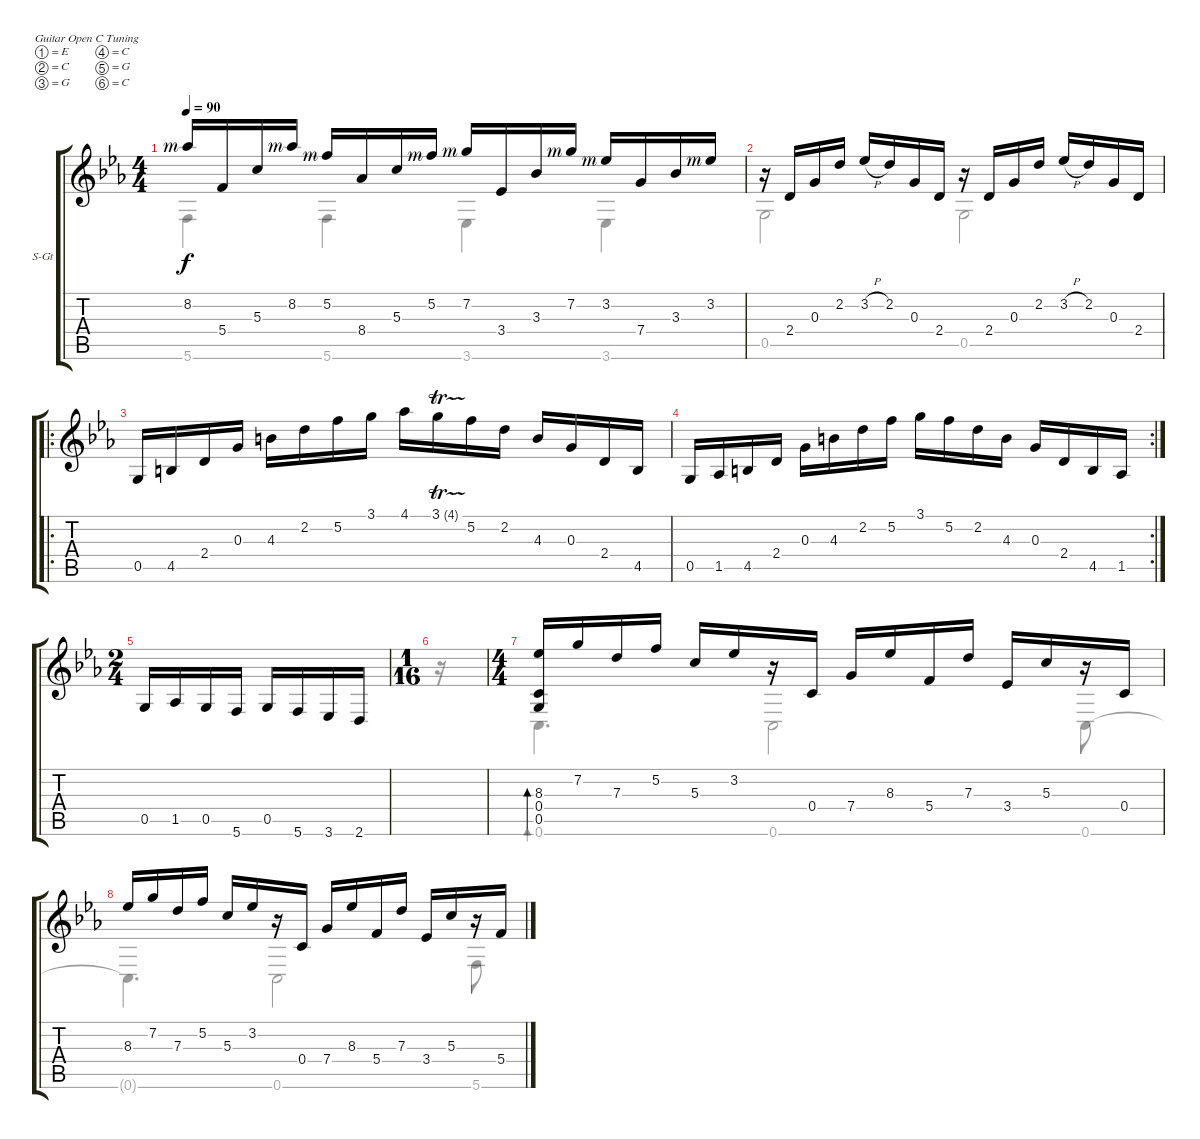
\bracketExtendMode groupsimilarinstruments
\firstSystemTrackNameOrientation horizontal
\otherSystemsTrackNameOrientation horizontal
\track ("Track 1" "S-Gt") {instrument acousticguitarsteel}
\staff {score tabs}
\tuning (E4 C4 G3 C3 G2 C2)
\voice
\ts (4 4)
\tempo 90
\clef g2
\ks cminor
8.2{rf 3}.16{dy f} 5.4.16 5.3.16 8.2{rf 3}.16 5.2{rf 3}.16 8.4.16 5.3.16 5.2{rf 3}.16 7.2{rf 3}.16 3.4.16 3.3.16 7.2{rf 3}.16 3.2{rf 3}.16 7.4.16 3.3.16 3.2{rf 3}.16 |
r.16 2.4.16 0.3.16 2.2.16 3.2{h}.16 2.2.16 0.3.16 2.4.16 r.16 2.4.16 0.3.16 2.2.16 3.2{h}.16 2.2.16 0.3.16 2.4.16 |
\ro
0.5.16 4.5.16 2.4.16 0.3.16 4.3.16 2.2.16 5.2.16 3.1.16 4.1.16 3.1{tr (4 16)}.16 5.2.16 2.2.16 4.3.16 0.3.16 2.4.16 4.5.16 |
\rc 2
0.5.16 1.5.16 4.5.16 2.4.16 0.3.16 4.3.16 2.2.16 5.2.16 3.1.16 5.2.16 2.2.16 4.3.16 0.3.16 2.4.16 4.5.16 1.5.16 |
\ts (2 4)
\beaming (8 2 2)
\scale
0.897143 0.5.16 1.5.16 0.5.16 5.6.16 0.5.16 5.6.16 3.6.16 2.6.16 |
\ts (1 16)
\scale
0.103767 |
\ts (4 4)
\beaming (8 2 2 2 2)
(8.3 0.4 0.5).16{bd 120} 7.2.16 7.3.16 5.2.16 5.3.16 3.2.16 r.16 0.4.16 7.4.16 8.3.16 5.4.16 7.3.16 3.4.16 5.3.16 r.16 0.4.16 |
8.3.16 7.2.16 7.3.16 5.2.16 5.3.16 3.2.16 r.16 0.4.16 7.4.16 8.3.16 5.4.16 7.3.16 3.4.16 5.3.16 r.16 5.4.16
\voice
\clef g2
\ottava regular
\simile none
\ks cminor
5.6.4{dy f} 5.6.4 3.6.4 3.6.4 |
0.5.2 0.5.2 |
|
|
\scale
0.897143 |
\scale
0.103767 r.16 |
0.6.4{d bd 120} 0.6.2 0.6.8 |
0.6{t}.4{d} 0.6.2 5.6.8
